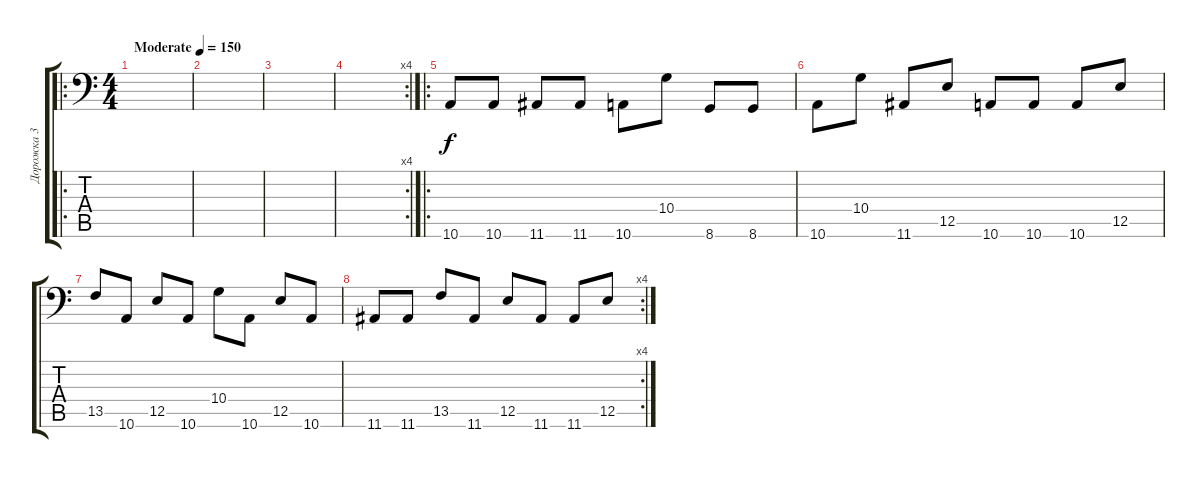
\track ("Дорожка 3" "Дорожка 3") {instrument electricbassfinger}
\staff {score tabs}
\tuning (B2 Gb2 D2 A1 E1 B0) {hide}
\ro
\ts (4 4)
\tempo (150 "Moderate")
\tempo 180
\tempo (150 "Moderate")
\clef f4
\ks c
|
|
|
\rc 4
|
\ro
10.6.8 10.6.8 11.6.8 11.6.8 10.6.8 10.4.8 8.6.8 8.6.8 |
10.6.8 10.4.8 11.6.8 12.5.8 10.6.8 10.6.8 10.6.8 12.5.8 |
13.5.8 10.6.8 12.5.8 10.6.8 10.4.8 10.6.8 12.5.8 10.6.8 |
\rc 4
11.6.8 11.6.8 13.5.8 11.6.8 12.5.8 11.6.8 11.6.8 12.5.8
